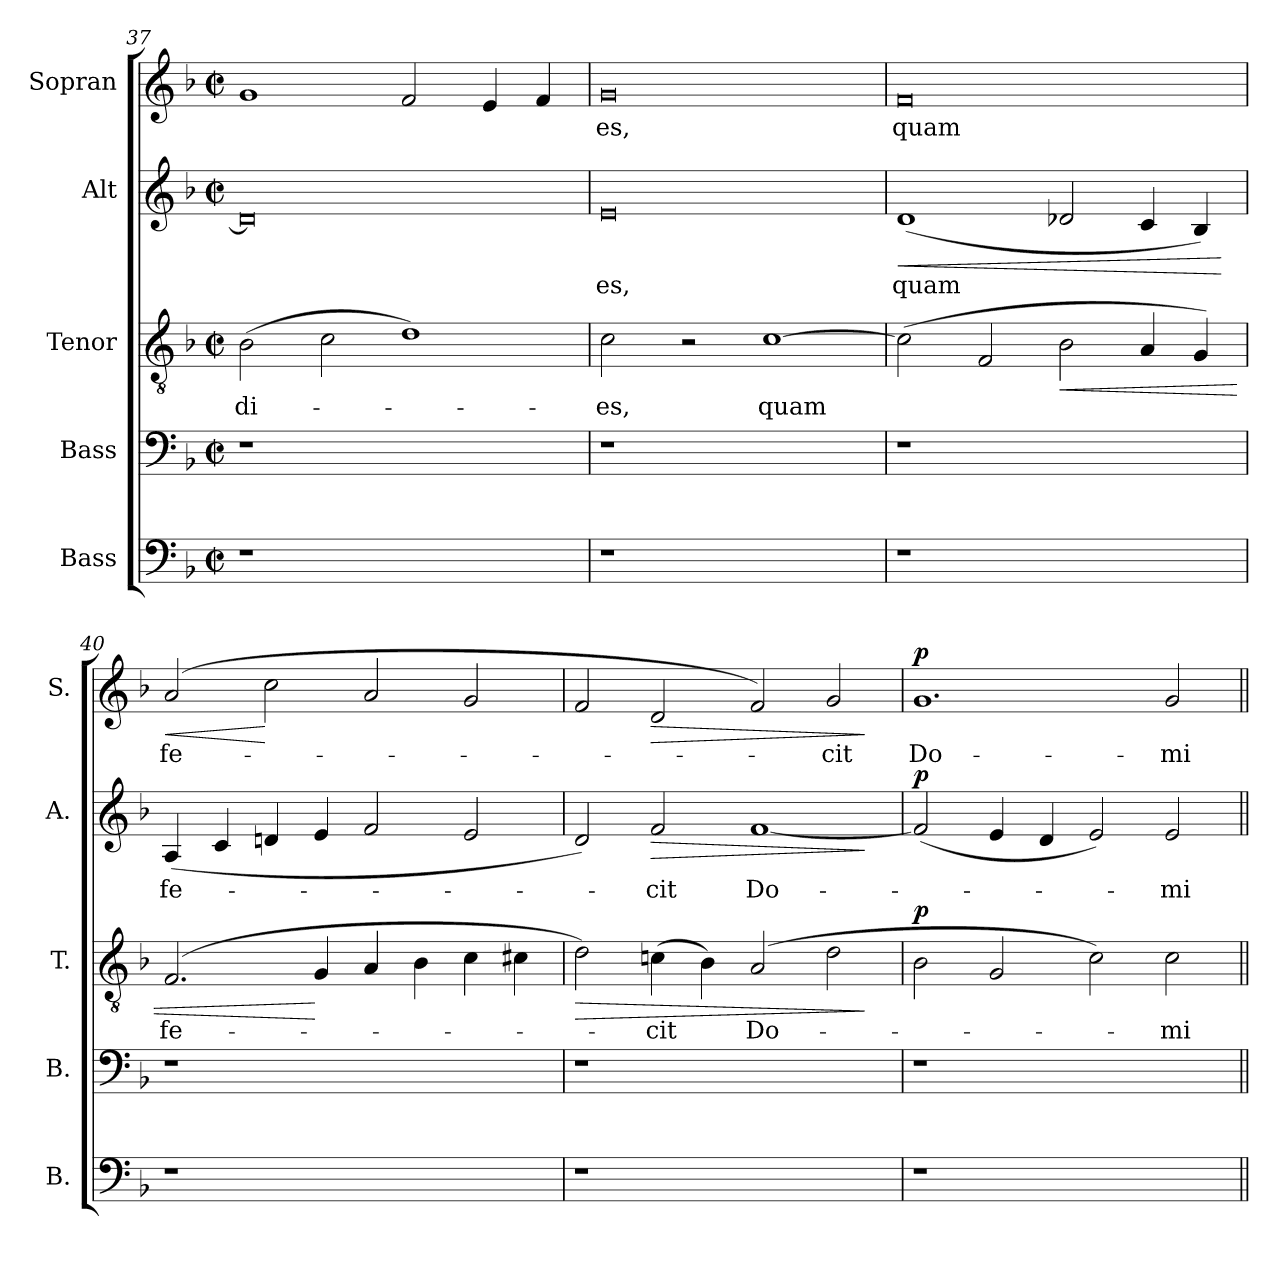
**kern	**kern	**kern	**text	**dynam	**kern	**text	**dynam	**kern	**text	**dynam
*part5	*part4	*part3	*part3	*part3	*part2	*part2	*part2	*part1	*part1	*part1
*staff5	*staff4	*staff3	*staff3	*staff3	*staff2	*staff2	*staff2	*staff1	*staff1	*staff1
*I"Bass	*I"Bass	*I"Tenor	*	*	*I"Alt	*	*	*I"Sopran	*	*
*I'B.	*I'B.	*I'T.	*	*	*I'A.	*	*	*I'S.	*	*
*clefF4	*clefF4	*clefGv2	*	*	*clefG2	*	*	*clefG2	*	*
*k[b-]	*k[b-]	*k[b-]	*	*	*k[b-]	*	*	*k[b-]	*	*
*F:	*F:	*F:	*	*	*F:	*	*	*F:	*	*
*M2/2	*M2/2	*M2/2	*	*	*M2/2	*	*	*M2/2	*	*
*met(c|)	*met(c|)	*met(c|)	*	*	*met(c|)	*	*	*met(c|)	*	*
=37	=37	=37	=37	=37	=37	=37	=37	=37	=37	=37
!	!	!	!LO:LY:b	!	!	!	!	!	!	!
1r	1r	(>2B-\	di-	.	0d]	.	.	1g	.	.
.	.	2c\	.	.	.	.	.	.	.	.
1ryy	1ryy	1d)	.	.	.	.	.	2f/	.	.
.	.	.	.	.	.	.	.	4e/	.	.
.	.	.	.	.	.	.	.	4f/	.	.
=38	=38	=38	=38	=38	=38	=38	=38	=38	=38	=38
!	!	!	!LO:LY:b	!	!	!LO:LY:b	!	!	!LO:LY:b	!
1r	1r	2c\	-es,	.	0e	-es,	.	0g	-es,	.
.	.	2r	.	.	.	.	.	.	.	.
!	!	!	!LO:LY:b	!	!	!	!	!	!	!
1ryy	1ryy	[1c	quam	.	.	.	.	.	.	.
!!LO:PB:g=z
=39	=39	=39	=39	=39	=39	=39	=39	=39	=39	=39
!	!	!	!	!	!	!LO:LY:b	!LO:HP:b	!	!LO:LY:b	!
1r	1r	(>2c\]	.	.	(<1d	quam	<	0f	quam	.
.	.	2F/	.	.	.	.	.	.	.	.
!	!	!	!	!LO:HP:b	!	!	!	!	!	!
1ryy	1ryy	2B-\	.	<	2d-X/	.	.	.	.	.
.	.	4A/	.	.	4c/	.	.	.	.	.
.	.	4G/)	.	.	4B-/)	.	.	.	.	.
.	.	.	.	.	.	.	[	.	.	.
=40	=40	=40	=40	=40	=40	=40	=40	=40	=40	=40
!	!	!	!LO:LY:b	!	!	!LO:LY:b	!	!	!LO:LY:b	!LO:HP:b
1r	1r	(2.F/	fe-	.	(<4A/	fe-	.	(2a/	fe-	<
.	.	.	.	.	4c/	.	.	.	.	.
.	.	.	.	.	4dn/	.	.	2cc\	.	[
.	.	4G/	.	[	4e/	.	.	.	.	.
1ryy	1ryy	4A/	.	.	2f/	.	.	2a/	.	.
.	.	4B-\	.	.	.	.	.	.	.	.
.	.	4c\	.	.	2e/	.	.	2g/	.	.
.	.	4c#X\	.	.	.	.	.	.	.	.
=41	=41	=41	=41	=41	=41	=41	=41	=41	=41	=41
!	!	!	!	!LO:HP:b	!	!	!	!	!	!
1r	1r	2d\)	.	>	2d/)	.	.	2f/	.	.
!	!	!	!LO:LY:b	!	!	!LO:LY:b	!LO:HP:b	!	!	!LO:HP:b
.	.	(>4cn\	-cit	.	2f/	-cit	>	2d/	.	>
.	.	4B-\)	.	.	.	.	.	.	.	.
!	!	!	!LO:LY:b	!	!	!LO:LY:b	!	!	!	!
1ryy	1ryy	(2A/	Do-	.	[1f	Do-	.	2f/)	.	.
!	!	!	!	!	!	!	!	!	!LO:LY:b	!
.	.	2d\	.	.	.	.	.	2g/	-cit	.
.	.	.	.	]	.	.	]	.	.	]
=42	=42	=42	=42	=42	=42	=42	=42	=42	=42	=42
!	!	!	!	!LO:DY:a	!	!	!LO:DY:a	!	!LO:LY:b	!LO:DY:a
1r	1r	2B-\	.	p	(<2f/]	.	p	1.g	Do-	p
.	.	2G/	.	.	4e/	.	.	.	.	.
.	.	.	.	.	4d/	.	.	.	.	.
1ryy	1ryy	2c\)	.	.	2e/)	.	.	.	.	.
!	!	!	!LO:LY:b	!	!	!LO:LY:b	!	!	!LO:LY:b	!
.	.	2c\	-mi-	.	2e/	-mi-	.	2g/	-mi-	.
=||	=||	=||	=||	=||	=||	=||	=||	=||	=||	=||
*-	*-	*-	*-	*-	*-	*-	*-	*-	*-	*-
